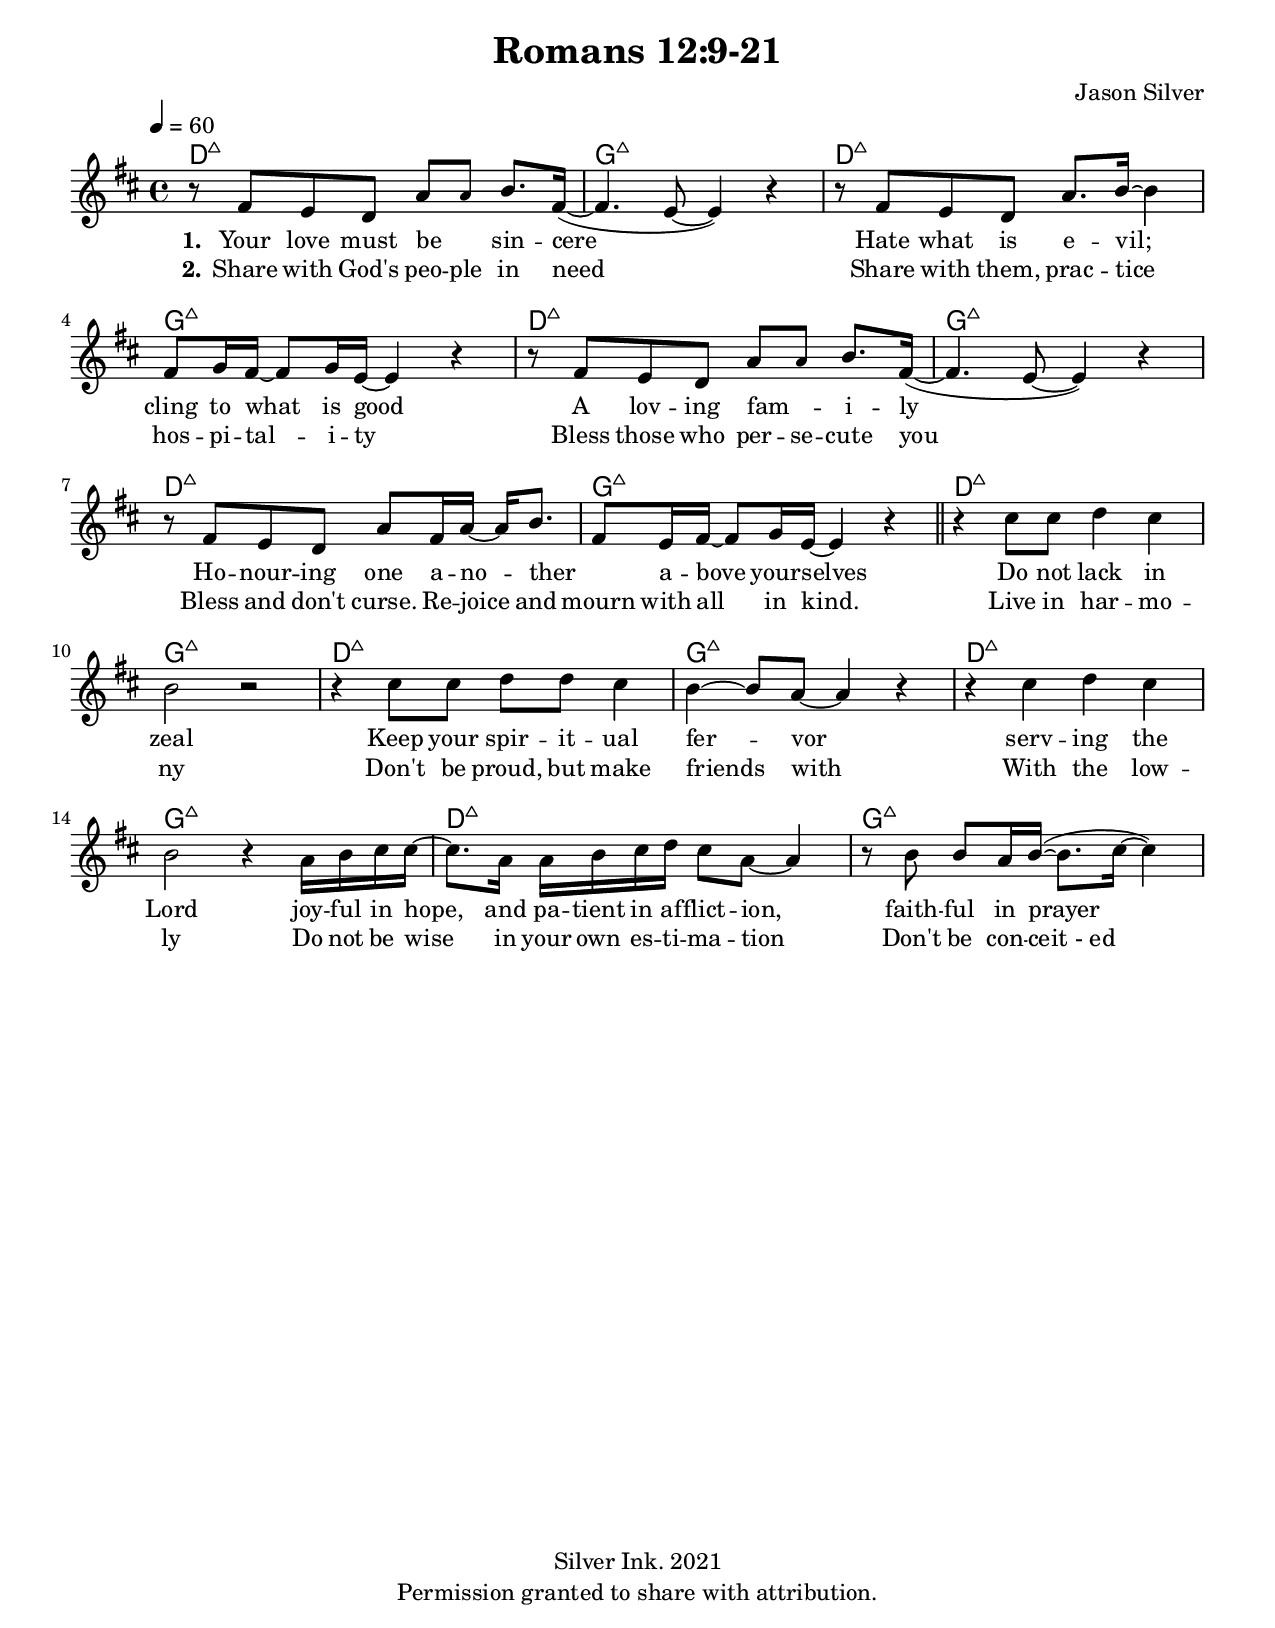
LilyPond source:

\language "english"
\version "2.18.2"
#(define (line-break-every-nth-engraver bars-per-line)
  (lambda (context)
     (make-engraver
       (acknowledgers ((paper-column-interface engraver grob source-engraver)
         (let ((current-bar (ly:context-property context 'currentBarNumber)))
           (if (= (remainder current-bar bars-per-line) 1)
               (if (eq? #t (ly:grob-property grob 'non-musical))
                   (set! (ly:grob-property grob 'line-break-permission) 'force)
                   (set! (ly:grob-property grob 'line-break-permission)
'())))))))))

\header {
  title = "Romans 12:9-21"
  subtitle = ""
  composer = "Jason Silver"
  poet = ""
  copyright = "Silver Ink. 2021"
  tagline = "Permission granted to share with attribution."
}
\paper {
  top-margin = #10
  bottom-margin = #4
  right-margin = #12
  left-margin = #12
  indent = #0
 	%min-systems-per-page = 10 % this allows you to squish line spacing

  % the distance between two systems in the same score:
  system-system-spacing = #'((basic-distance . 16 ) (minimum-distance . .10) (padding . 1 ) (stretchability . 00))
  % the distance between the last system of a score and the first system of the score that follows it, when no (title or top-level) markup exists between them:
  score-system-spacing = #'((basic-distance . 0) (minimum-distance . 0) (padding . 0) (stretchability . 0))
  % the distance between a (title or top-level) markup and the system that follows it:
  markup-system-spacing = #'((basic-distance . 0) (padding . 0) (stretchability . 0))
  % the distance between the last system of a score and the (title or top-level) markup that follows it:
  score-markup-spacing = #'((basic-distance . 0) (padding . 0) (stretchability . 0))
  % the distance between two (title or top-level) markups:
  markup-markup-spacing = #'((basic-distance . 0) (padding . 0))
  % the distance from the top of the printable area (i.e. the bottom of the top margin) to the first system on a page, when there is no (title or top-level) markup between the two:
  top-system-spacing = #'((basic-distance . 0) (minimum-distance . 0) (padding . 0))
  % the distance from the top of the printable area (i.e. the bottom of the top margin) to the first (title or top-level) markup on a page, when there is no system between the two:
  top-markup-spacing = #'((basic-distance . 0) (minimum-distance . 0) (padding . 0))
  % the distance from the last system or top-level markup on a page to the bottom of the printable area (i.e. the top of the bottom margin):
  last-bottom-spacing = #'((basic-distance . 0 ) (minimum-distance . 0) (padding . 0) (stretchability . 0))

  paper-width = 21.59\cm
  paper-height = 27.94\cm
}
slashOn = {
  \override Rest #'stencil = #ly:percent-repeat-item-interface::beat-slash
  \override Rest #'thickness = #'0.48
  \override Rest #'slope = #'1.2
  \override Rest #'Y-offset = #'-.0
}
slashOff = {
  \revert Rest #'stencil
}
LyricFontSize = #.5
lyricNote = {
  % use \once \set melismaBusyProperties = #'(tieMelismaBusy) on the tie where the note sits
  \once \override Lyrics.LyricText.font-shape = #'italic
  \once \override Lyrics.LyricText.font-size = #.2
  \once \override LyricText.self-alignment-X = #LEFT
}
lyricNotePlacement = {
	\once \override NoteHead.stencil = #ly:text-interface::print
	\once \override NoteHead.text = \markup \musicglyph #"rests.2"
	\once  \hide Stem
}
sectionTitle = #(define-music-function
    (parser location theTitle)
    (string?)
    #{
    \mark \markup { \large \bold \concat { "            " #theTitle } }
    #}
)
textRepeats  = #(define-music-function
    (parser location theTitle)
    (string?)
    #{
    \once \override Score.RehearsalMark #'break-visibility = #'#(#t #t #f)
    \mark \markup { \right-align \small #theTitle }
    #}
)
GotoCoda = {
  \once \override Score.RehearsalMark #'break-visibility = #'#(#t #t #f)
  \mark \markup { \small \musicglyph #"scripts.coda" }
}
Coda = {
  \once \override Score.RehearsalMark #'break-visibility = #'#(#f #t #t)
  \mark \markup { \small \musicglyph #"scripts.coda" }
}
Segno = {
  \once \override Score.RehearsalMark #'break-visibility = #'#(#f #t #t)
  \mark \markup { \small \musicglyph #"scripts.segno" }
}
chExceptionMusic = {
  <c d e g>1-\markup { "2" } % notate as 1.2.3.5
  <c f g>1-\markup {"sus"}
  <c a d g>1-\markup { "m2" } % 1.6.2.
  <c e g d'>1-\markup { \super "add9" } % 1.3.5.9
  <c ef g d'>1-\markup { "m" \super "add9" } % 1.3.5.9
}
chExceptions = #(append (sequential-music-to-chord-exceptions chExceptionMusic #t) ignatzekExceptions)
chordNames = \chordmode {
	\set chordNameExceptions = #chExceptions
	\set chordChanges = ##t % ##t(true) or ##f(false)
	%set Staff.midiInstrument = #"string ensemble 1"
  d:maj7 g:maj7 d:maj7 g:maj7 d:maj7 g:maj7 d:maj7 g:maj7
  d:maj7 g:maj7 d:maj7 g:maj7 d:maj7 g:maj7 d:maj7 g:maj7
  
}
melody = \relative c'{
  %set Staff.midiInstrument = #"trumpet"
  %           \set melismaBusyProperties = #'()
  \time 4/4
	\key d  \major
	\clef treble
	\tempo 4 = 60
  \override Score.MetronomeMark.padding = #3

  r8 fs8 e d a'8 \tiny a8 \normalsize b8. fs16(~fs4. e8~e4) r r8 fs8 e d a'8. b16~b4 fs8 g16 fs~fs8 g16 e~e4 r
  r8 fs8 e d a'8 \tiny a8 \normalsize b8. fs16(~fs4. e8~e4) r r8 fs8 e d a'8 fs16 a~a b8. fs8 e16 fs~fs8 g16 e~e4 r4
  \bar "||"
  r4 cs'8 cs d4 cs b2 r2 r4 cs8 cs d d cs4 b4~b8 a8~a4 r4
  r4 cs d cs b2 r4 a16 b cs cs~cs8. a16  a b cs d cs8 a~a4 r8 b b a16 b(~b8. cs16~cs4) 
  
}
verseone = \lyricmode {
  \override LyricText #'font-size = \LyricFontSize
  \set stanza = "1."
  Your love must be _ sin -- cere
  Hate what is e -- vil; cling to what is good
  A lov -- ing fam -- _ i -- ly
  Ho -- nour -- ing one a -- no -- ther _ a -- bove your -- selves
  Do not lack in zeal
  Keep your spir -- it -- ual fer -- vor
  serv -- ing the Lord
  joy -- ful in hope, and pa -- tient in af -- flict -- ion, faith -- ful in prayer
}
versetwo = \lyricmode {
	\override LyricText #'font-size = \LyricFontSize
  \set stanza = "2."
  Share with God's peo -- ple in need
  Share with them, prac -- tice hos -- pi -- tal -- i -- ty
  Bless those who per -- se -- cute you
  Bless and don't curse. Re -- joice and mourn with all in kind.

  Live in har -- mo -- ny 
  Don't be proud, but make friends with
  With the low -- ly 
  Do not be wise in your own es -- ti -- ma -- tion
  Don't be con -- ceit_-_ed
}
versethree = \lyricmode {
	\override LyricText #'font-size = \LyricFontSize
	\set stanza = "3."
}
versefour = \lyricmode {
	\override LyricText #'font-size = \LyricFontSize
	\set stanza = "3."
}
versefive = \lyricmode {
	\override LyricText #'font-size = \LyricFontSize
	\set stanza = "4."
}
versesix = \lyricmode {
	\override LyricText #'font-size = \LyricFontSize
}
verseseven = \lyricmode {
	\override LyricText #'font-size = \LyricFontSize
}
verseeight = \lyricmode {
}
\score {
	<<
		\new ChordNames  {
			\chordNames
		}
		\new Staff
		<<
			\new Voice = "one" {
				\melody
			}
			\addlyrics {
				\verseone
			}
			\addlyrics {
				\versetwo
			}
			\addlyrics {
				\versethree
			}
			\addlyrics {
				\versefour
			}
			\addlyrics {
				\versefive
			}
			\addlyrics {
				\versesix
			}
			\addlyrics {
				\verseseven
			}
			\addlyrics {
				\verseeight
			}
			>>
	>>
	\layout {
		#(layout-set-staff-size 20)
		\context {
			\Score
			% \override NonMusicalPaperColumn #'line-break-permission = ##f
			%\consists #(line-break-every-nth-engraver 4)
		}
	}
	\midi { }
}
